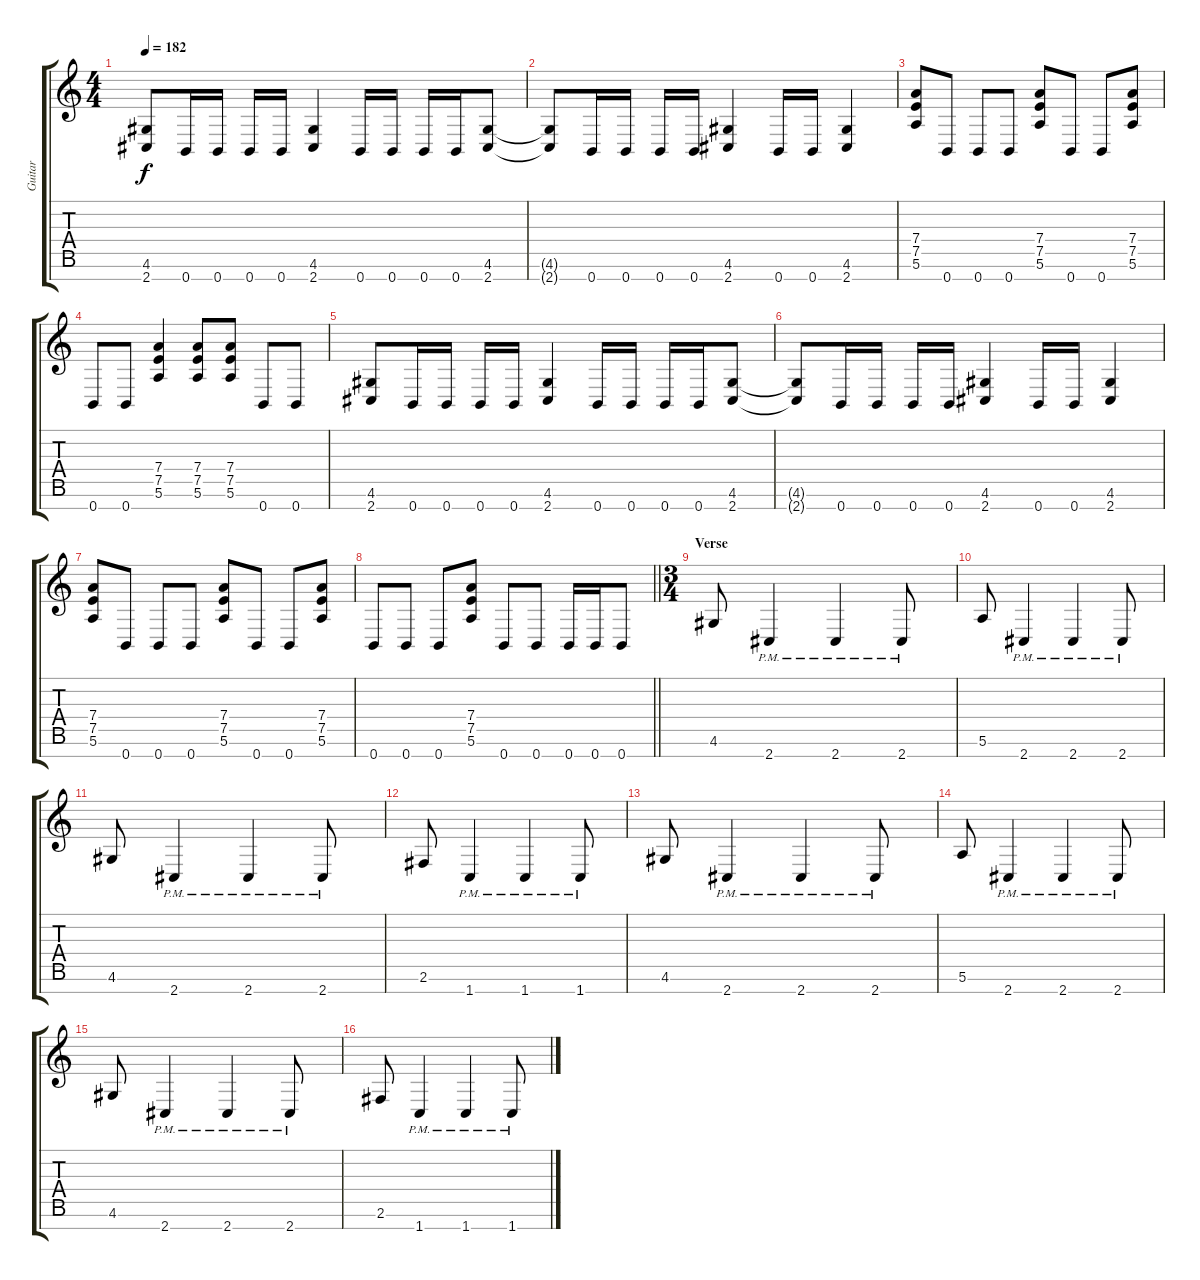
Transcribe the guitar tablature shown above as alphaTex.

\track ("Guitar" "Guitar") {instrument distortionguitar}
\staff {score tabs}
\tuning (E4 B3 G3 D3 A2 E2 B1) {hide}
\ts (4 4)
\tempo 182
\clef g2
\ks c
(4.6 2.7).8{dy f} 0.7.16 0.7.16 0.7.16 0.7.16 (4.6 2.7).4 0.7.16 0.7.16 0.7.16 0.7.16 (4.6 2.7).8 |
(4.6{t} 2.7{t}).8 0.7.16 0.7.16 0.7.16 0.7.16 (4.6 2.7).4 0.7.16 0.7.16 (4.6 2.7).4 |
(7.4 7.5 5.6).8 0.7.8 0.7.8 0.7.8 (7.4 7.5 5.6).8 0.7.8 0.7.8 (7.4 7.5 5.6).8 |
0.7.8 0.7.8 (7.4 7.5 5.6).4 (7.4 7.5 5.6).8 (7.4 7.5 5.6).8 0.7.8 0.7.8 |
(4.6 2.7).8 0.7.16 0.7.16 0.7.16 0.7.16 (4.6 2.7).4 0.7.16 0.7.16 0.7.16 0.7.16 (4.6 2.7).8 |
(4.6{t} 2.7{t}).8 0.7.16 0.7.16 0.7.16 0.7.16 (4.6 2.7).4 0.7.16 0.7.16 (4.6 2.7).4 |
(7.4 7.5 5.6).8 0.7.8 0.7.8 0.7.8 (7.4 7.5 5.6).8 0.7.8 0.7.8 (7.4 7.5 5.6).8 |
\barLineRight lightlight
0.7.8 0.7.8 0.7.8 (7.4 7.5 5.6).8 0.7.8 0.7.8 0.7.16 0.7.16 0.7.8 |
\ts (3 4)
\section ("" "Verse")
4.6.8 2.7{pm}.4 2.7{pm}.4 2.7{pm}.8 |
5.6.8 2.7{pm}.4 2.7{pm}.4 2.7{pm}.8 |
4.6.8 2.7{pm}.4 2.7{pm}.4 2.7{pm}.8 |
2.6.8 1.7{pm}.4 1.7{pm}.4 1.7{pm}.8 |
4.6.8 2.7{pm}.4 2.7{pm}.4 2.7{pm}.8 |
5.6.8 2.7{pm}.4 2.7{pm}.4 2.7{pm}.8 |
4.6.8 2.7{pm}.4 2.7{pm}.4 2.7{pm}.8 |
2.6.8 1.7{pm}.4 1.7{pm}.4 1.7{pm}.8
